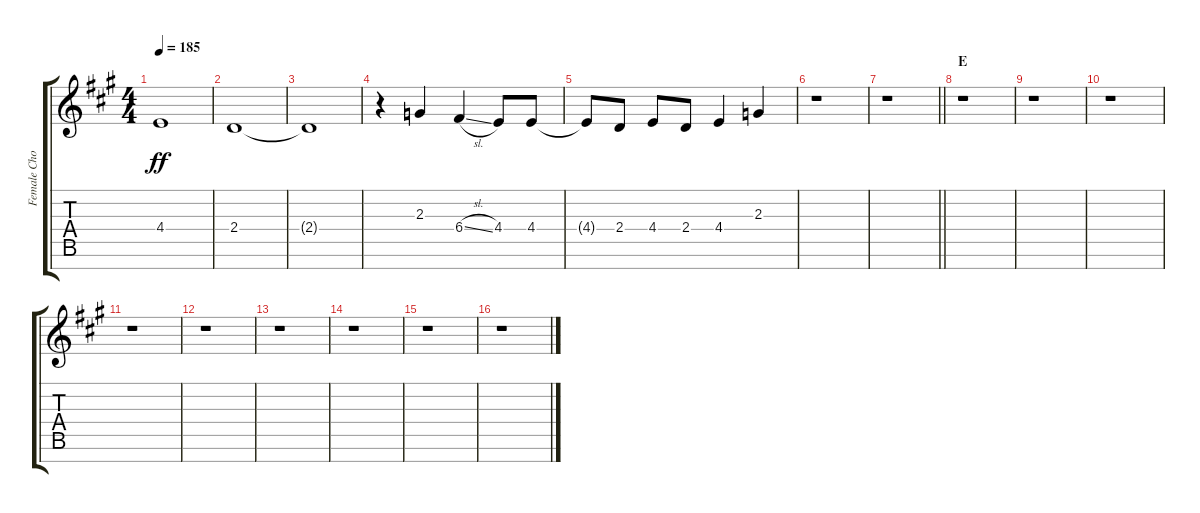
\track ("Female Chorus II" "Female Cho") {instrument voiceoohs}
\staff {score tabs}
\tuning (D5 A4 F4 C4 G3 D3 A2) {hide}
\ts (4 4)
\tempo 185
\clef g2
\ks a
4.4{t}.1{dy ff} |
2.4.1 |
2.4{t}.1 |
r.4 2.3.4 6.4{sl}.4 4.4.8 4.4.8 |
4.4{t}.8 2.4.8 4.4.8 2.4.8 4.4.4 2.3.4 |
r.1 |
\barLineRight lightlight
r.1 |
\section ("" "E")
r.1 |
r.1 |
r.1 |
r.1 |
r.1 |
r.1 |
r.1 |
r.1 |
r.1
